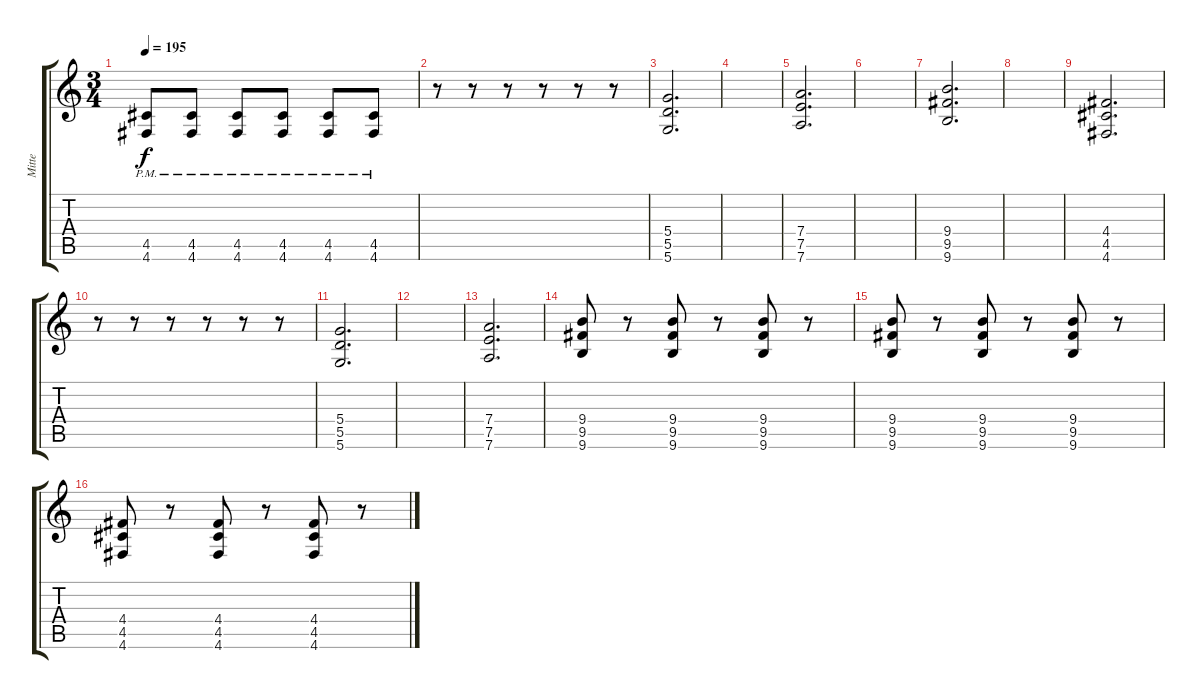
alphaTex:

\track ("Mitte" "Mitte") {instrument distortionguitar}
\staff {score tabs}
\tuning (E4 B3 G3 D3 A2 D2) {hide}
\ts (3 4)
\tempo 195
\clef g2
\ks c
(4.5{pm} 4.6{pm}).8{dy f} (4.5{pm} 4.6{pm}).8 (4.5{pm} 4.6{pm}).8 (4.5{pm} 4.6{pm}).8 (4.5{pm} 4.6{pm}).8 (4.5{pm} 4.6{pm}).8 |
r.8{instrument distortionguitar} r.8 r.8 r.8 r.8 r.8 |
(5.4 5.5 5.6).2{d} |
|
(7.4 7.5 7.6).2{d} |
|
(9.4 9.5 9.6).2{d} |
|
(4.4 4.5 4.6).2{d} |
r.8{instrument distortionguitar} r.8 r.8 r.8 r.8 r.8 |
(5.4 5.5 5.6).2{d} |
|
(7.4 7.5 7.6).2{d} |
(9.4 9.5 9.6).8 r.8 (9.4 9.5 9.6).8 r.8 (9.4 9.5 9.6).8 r.8 |
(9.4 9.5 9.6).8 r.8 (9.4 9.5 9.6).8 r.8 (9.4 9.5 9.6).8 r.8 |
(4.4 4.5 4.6).8 r.8 (4.4 4.5 4.6).8 r.8 (4.4 4.5 4.6).8 r.8
